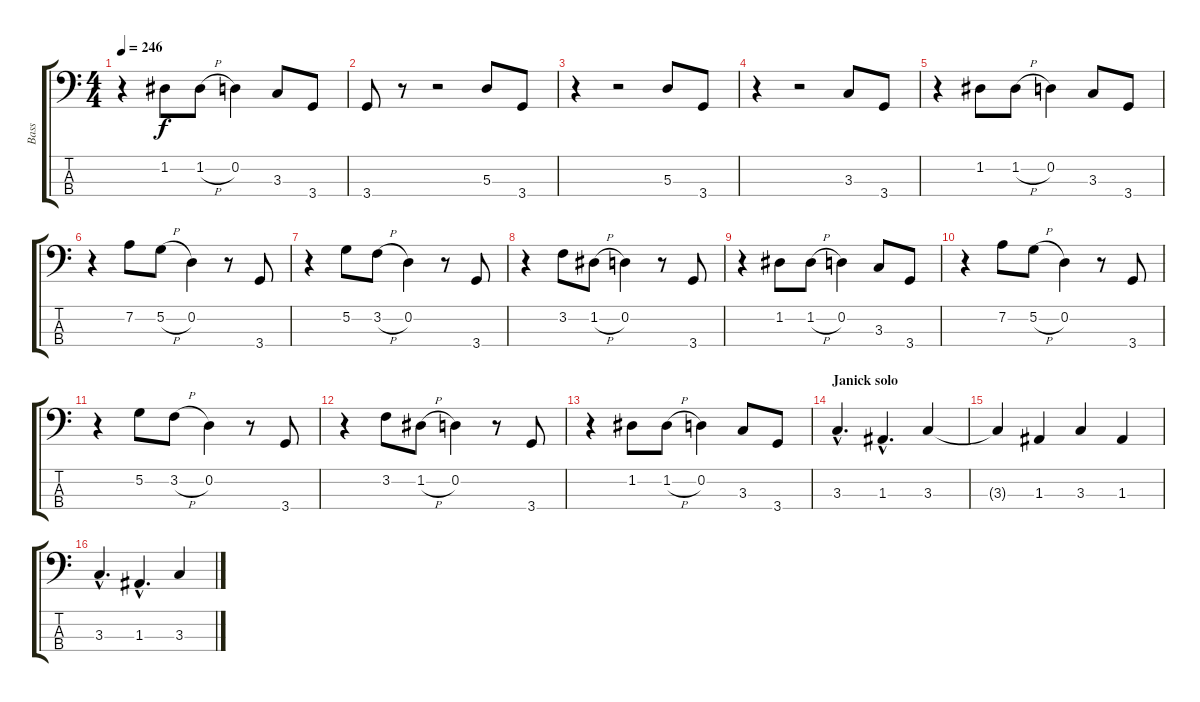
\track ("Bass" "Bass") {instrument electricbassfinger}
\staff {score tabs}
\tuning (G2 D2 A1 E1) {hide}
\ts (4 4)
\tempo 246
\clef f4
\ks c
r.4{dy f} 1.2.8 1.2{h}.8 0.2.4 3.3.8 3.4.8 |
3.4.8 r.8 r.2 5.3.8 3.4.8 |
r.4 r.2 5.3.8 3.4.8 |
r.4 r.2 3.3.8 3.4.8 |
r.4 1.2.8 1.2{h}.8 0.2.4 3.3.8 3.4.8 |
r.4 7.2.8 5.2{h}.8 0.2.4 r.8 3.4.8 |
r.4 5.2.8 3.2{h}.8 0.2.4 r.8 3.4.8 |
r.4 3.2.8 1.2{h}.8 0.2.4 r.8 3.4.8 |
r.4 1.2.8 1.2{h}.8 0.2.4 3.3.8 3.4.8 |
r.4 7.2.8 5.2{h}.8 0.2.4 r.8 3.4.8 |
r.4 5.2.8 3.2{h}.8 0.2.4 r.8 3.4.8 |
r.4 3.2.8 1.2{h}.8 0.2.4 r.8 3.4.8 |
r.4 1.2.8 1.2{h}.8 0.2.4 3.3.8 3.4.8 |
\section ("" "Janick solo")
3.3{hac}.4{d} 1.3{hac}.4{d} 3.3.4 |
3.3{t}.4 1.3.4 3.3.4 1.3.4 |
3.3{hac}.4{d} 1.3{hac}.4{d} 3.3.4
